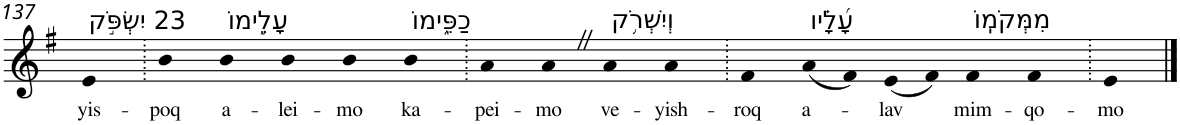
**kern	**text
*part1	*part1
*staff1	*staff1
*I"Piano	*
*I'Pno	*
!!LO:PB:g=z
*clefG2	*
*k[f#]	*
*G:	*
=137	=137
!LO:TX:a:t=23 יִשְׂפֹּ֣ק	!
!	!LO:LY:b
4e	yis-
=138.	=138.
!	!LO:LY:b
4b	-poq
!LO:TX:a:t=עָלֵ֣ימוֹ	!
!	!LO:LY:b
4b	a-
!	!LO:LY:b
4b	-lei-
!	!LO:LY:b
4b	-mo
!LO:TX:a:t=כַפֵּ֑ימוֹ	!
!	!LO:LY:b
4b	ka-
=139.	=139.
!	!LO:LY:b
4a	-pei-
!	!LO:LY:b
4aZ	-mo
!LO:TX:a:t=וְיִשְׁרֹ֥ק	!
!	!LO:LY:b
4a	ve-
!	!LO:LY:b
4a	-yish-
=140.	=140.
!	!LO:LY:b
4f#	-roq
!LO:TX:a:t=עָ֝לָ֗יו	!
!	!LO:LY:b
(8a	a-
8f#)	.
!	!LO:LY:b
(8e	-lav
8f#)	.
!LO:TX:a:t=מִמְּקֹמֽוֹ	!
!	!LO:LY:b
4f#	mim-
!	!LO:LY:b
4f#	-qo-
=141.	=141.
!	!LO:LY:b
4e	-mo
==	==
*-	*-
